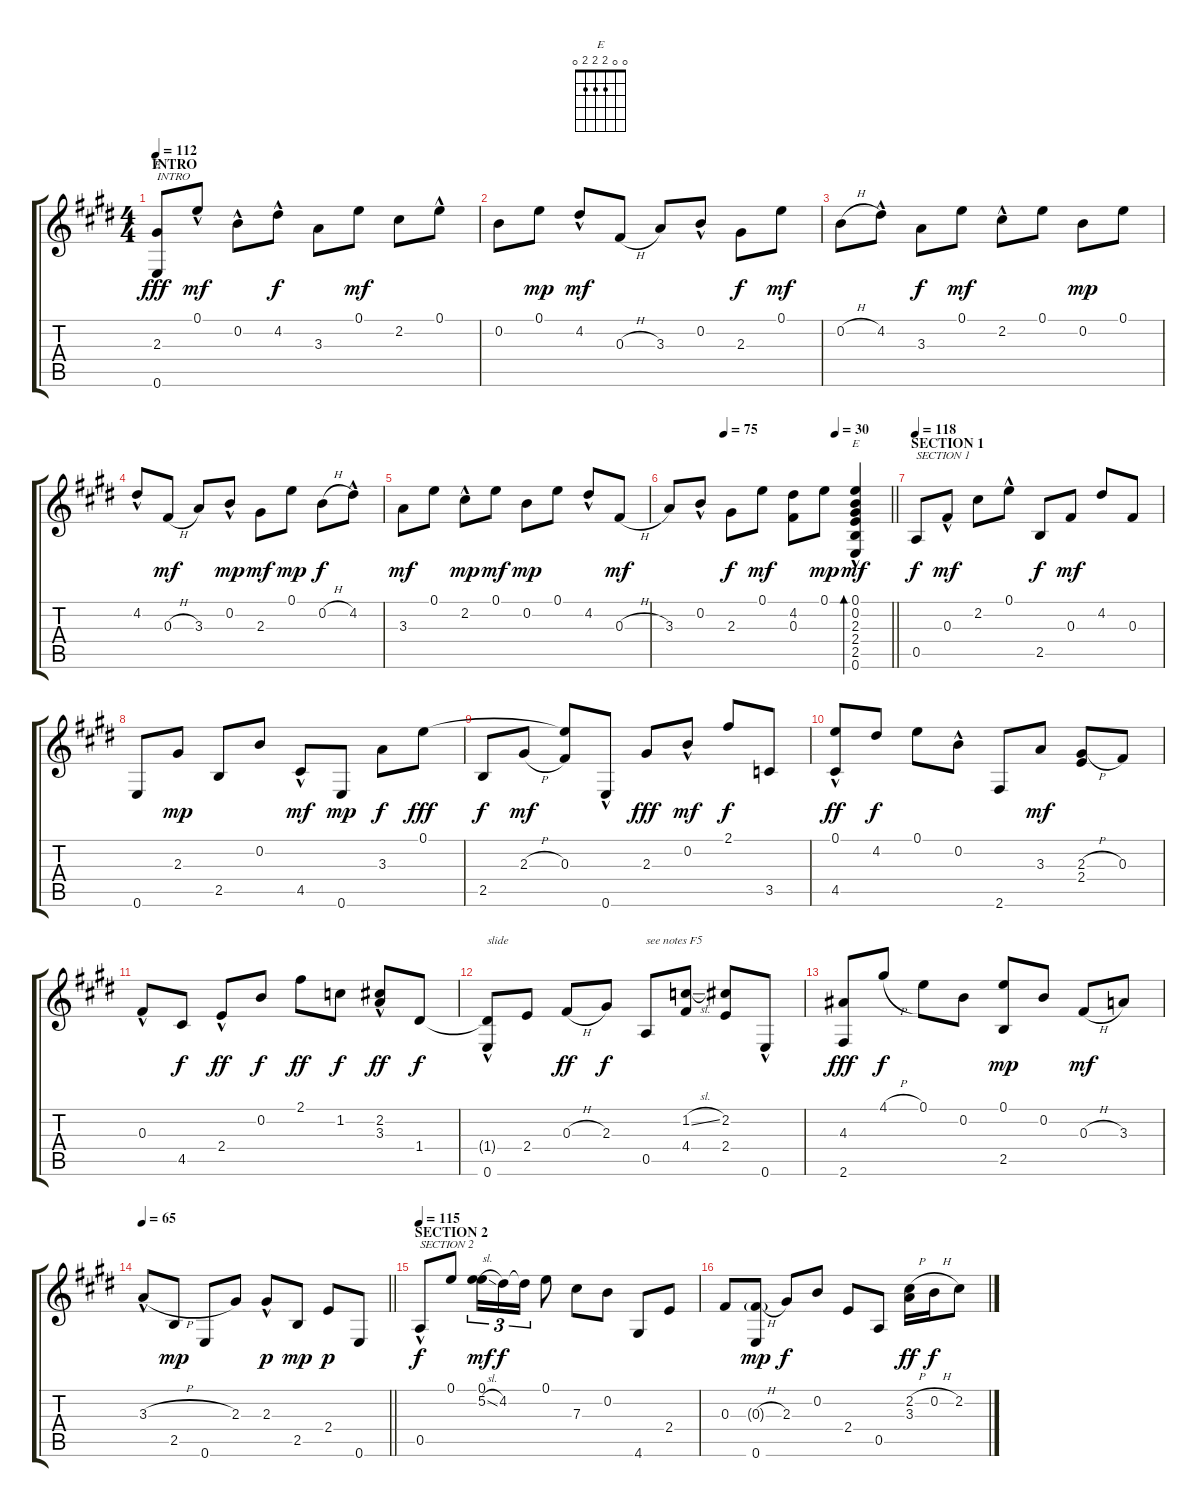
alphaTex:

\track "" {instrument acousticguitarnylon}
\staff {score tabs}
\tuning (E4 B3 Gb3 D3 A2 E2) {hide}
\chord ("E" 0 0 2 x x 0)
\chord ("E" 0 0 2 2 2 0)
\ts (4 4)
\section ("" "INTRO")
\tempo 112
\clef g2
\ks e
(2.3 0.6).8{ch "E" txt "INTRO" dy fff instrument acousticguitarnylon} 0.1{hac}.8{dy mf} 0.2{hac}.8 4.2{hac}.8{dy f} 3.3.8 0.1.8{dy mf} 2.2.8 0.1{hac}.8 |
0.2.8 0.1.8{dy mp} 4.2{hac}.8{dy mf} 0.3{h}.8 3.3.8 0.2{hac}.8 2.3.8{dy f} 0.1.8{dy mf} |
0.2{h}.8 4.2{hac}.8 3.3.8{dy f} 0.1.8{dy mf} 2.2{hac}.8 0.1.8 0.2.8{dy mp} 0.1.8 |
4.2{hac}.8 0.3{h}.8{dy mf} 3.3.8 0.2{hac}.8{dy mp} 2.3.8{dy mf} 0.1.8{dy mp} 0.2{h}.8{dy f} 4.2{hac}.8 |
3.3.8{dy mf} 0.1.8 2.2{hac}.8{dy mp} 0.1.8{dy mf} 0.2.8{dy mp} 0.1.8 4.2{hac}.8 0.3{h}.8{dy mf} |
\tempo (75 0.25)
\tempo (30 0.75)
\barLineRight lightlight
3.3.8 0.2{hac}.8 2.3.8{dy f} 0.1.8{dy mf} (4.2 0.3).8 0.1.8{dy mp} (0.1 0.2{hac} 2.3{hac} 2.4{hac} 2.5{hac} 0.6{hac}).4{bd 240 ch "E" dy mf} |
\section ("" "SECTION 1")
\tempo 118
0.5.8{txt "SECTION 1" dy f} 0.3{hac}.8{dy mf} 2.2.8 0.1{hac}.8 2.5.8{dy f} 0.3.8{dy mf} 4.2.8 0.3.8 |
0.6.8 2.3.8{dy mp} 2.5.8 0.2.8 4.5{hac}.8{dy mf} 0.6.8{dy mp} 3.3.8{dy f} 0.1.8{dy fff} |
2.5.8{dy f} 2.3{h}.8{dy mf} (0.1{t} 0.3).8 0.6{hac}.8 2.3.8{dy fff} 0.2{hac}.8{dy mf} 2.1.8{dy f} 3.5.8 |
(0.1{hac} 4.5{hac}).8{dy ff} 4.2.8{dy f} 0.1.8 0.2{hac}.8 2.6.8 3.3.8{dy mf} (2.3{h} 2.4).8 0.3.8 |
0.3{hac}.8 4.5.8{dy f} 2.4{hac}.8{dy ff} 0.2.8{dy f} 2.1.8{dy ff} 1.2.8{dy f} (2.2{hac} 3.3{hac}).8{dy ff} 1.4.8{dy f} |
(1.4{t} 0.6{hac}).8{txt "slide"} 2.4.8 0.3{h}.8{dy ff} 2.3.8{dy f} 0.5.8{txt "see notes F5"} (1.2{sl} 4.4).8 (2.2 2.4).8 0.6{hac}.8 |
(4.3 2.6).8{dy fff} 4.1{h}.8{dy f} 0.1.8 0.2.8 (0.1 2.5).8{dy mp} 0.2.8 0.3{h}.8{dy mf} 3.3.8 |
\tempo 65
\barLineRight lightlight
3.3{h hac}.8 2.5.8{dy mp} 0.6.8 2.3.8 2.3{hac}.8{dy p} 2.5.8{dy mp} 2.4.8{dy p} 0.6.8 |
\section ("" "SECTION 2")
\tempo 115
0.5{hac}.8{txt "SECTION 2" dy f} 0.1.8 (0.1 5.2{sl}).16{tu (3 2) dy mf} 4.2.16{tu (3 2) dy f} 4.2{t}.16{tu (3 2)} 0.1.8 7.3.8 0.2.8 4.6.8 2.4.8 |
0.3.8 (0.3{h g} 0.6).8{dy mp} 2.3.8{dy f} 0.2.8 2.4.8 0.5.8 (2.2{h} 3.3).16{dy ff} 0.2{h}.16{dy f} 2.2.8
